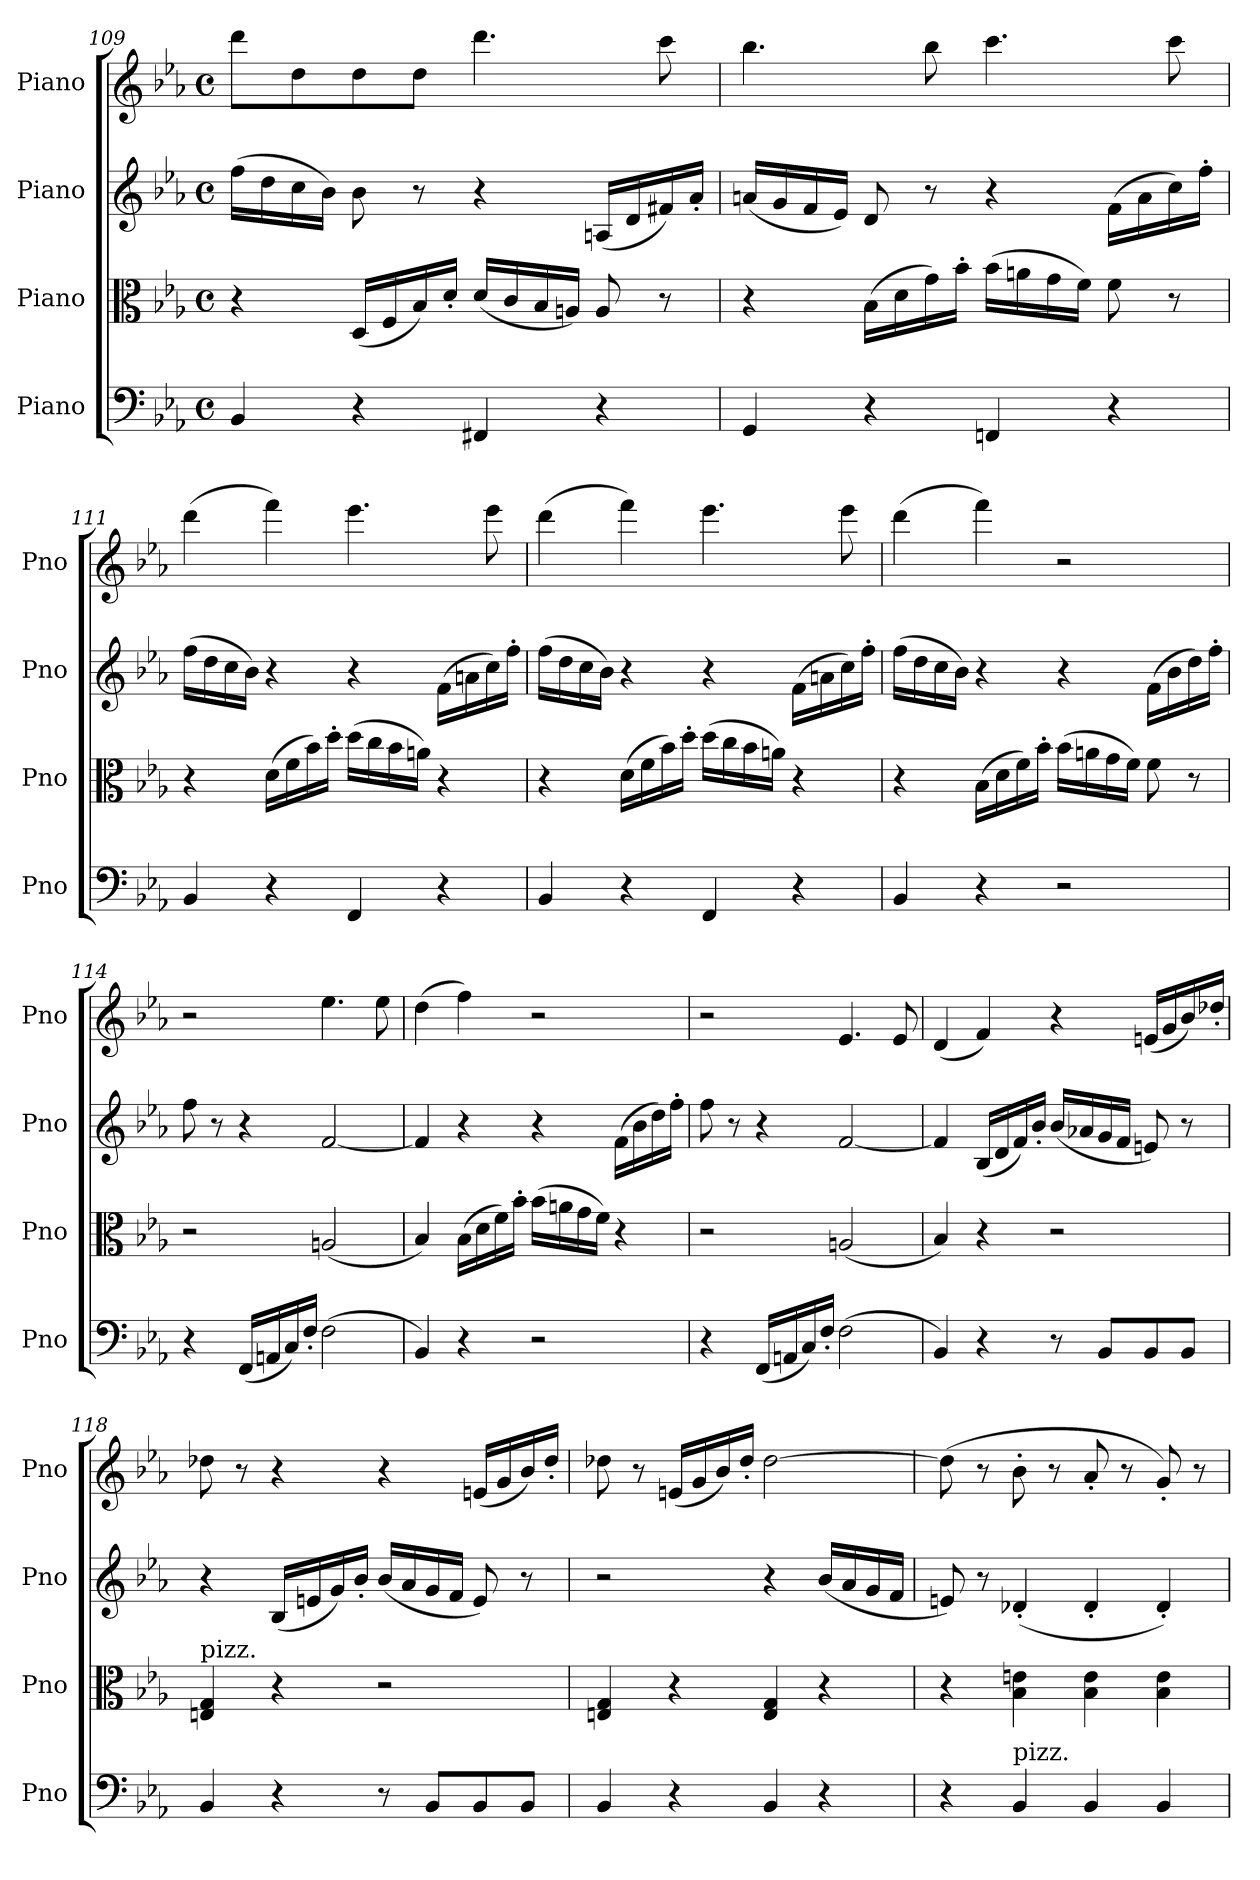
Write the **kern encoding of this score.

**kern	**kern	**kern	**kern
*part4	*part3	*part2	*part1
*staff4	*staff3	*staff2	*staff1
*I"Piano	*I"Piano	*I"Piano	*I"Piano
*I'Pno	*I'Pno	*I'Pno	*I'Pno
!!LO:LB:g=z
*clefF4	*clefC3	*clefG2	*clefG2
*k[b-e-a-]	*k[b-e-a-]	*k[b-e-a-]	*k[b-e-a-]
*M4/4	*M4/4	*M4/4	*M4/4
*met(c)	*met(c)	*met(c)	*met(c)
=109	=109	=109	=109
4BB-/	4r	(16ff\LL	8ddd\L
.	.	16dd\	.
.	.	16cc\	8dd\
.	.	16b-\JJ)	.
4r	(16D/LL	8b-\	8dd\
.	16F/	.	.
.	16B-/)	8r	8dd\J
.	16d'/JJ	.	.
4FF#X/	(16d/LL	4r	4.ddd\
.	16c/	.	.
.	16B-/	.	.
.	16An/JJ)	.	.
4r	8A/	(16An/LL	.
.	.	16d/	.
.	8r	16f#X/)	8ccc\
.	.	16a-'/JJ	.
=110	=110	=110	=110
4GG/	4r	(16an/LL	4.bb-\
.	.	16g/	.
.	.	16f/	.
.	.	16e-/JJ)	.
4r	(16B-\LL	8d/	.
.	16d\	.	.
.	16g\)	8r	8bb-\
.	16b-'\JJ	.	.
4FFn/	(16b-\LL	4r	4.ccc\
.	16an\	.	.
.	16g\	.	.
.	16f\JJ)	.	.
4r	8f\	(16f\LL	.
.	.	16a\	.
.	8r	16cc\)	8ccc\
.	.	16ff'\JJ	.
=111	=111	=111	=111
4BB-/	4r	(16ff\LL	(4ddd\
.	.	16dd\	.
.	.	16cc\	.
.	.	16b-\JJ)	.
4r	(16d\LL	4r	4fff\)
.	16f\	.	.
.	16b-\)	.	.
.	16dd'\JJ	.	.
4FF/	(16dd\LL	4r	4.eee-\
.	16cc\	.	.
.	16b-\	.	.
.	16an\JJ)	.	.
4r	4r	(16f\LL	.
.	.	16an\	.
.	.	16cc\)	8eee-\
.	.	16ff'\JJ	.
!!LO:PB:g=z
=112	=112	=112	=112
4BB-/	4r	(16ff\LL	(4ddd\
.	.	16dd\	.
.	.	16cc\	.
.	.	16b-\JJ)	.
4r	(16d\LL	4r	4fff\)
.	16f\	.	.
.	16b-\)	.	.
.	16dd'\JJ	.	.
4FF/	(16dd\LL	4r	4.eee-\
.	16cc\	.	.
.	16b-\	.	.
.	16an\JJ)	.	.
4r	4r	(16f\LL	.
.	.	16an\	.
.	.	16cc\)	8eee-\
.	.	16ff'\JJ	.
=113	=113	=113	=113
4BB-/	4r	(16ff\LL	(4ddd\
.	.	16dd\	.
.	.	16cc\	.
.	.	16b-\JJ)	.
4r	(16B-\LL	4r	4fff\)
.	16d\	.	.
.	16f\)	.	.
.	16b-'\JJ	.	.
2r	(16b-\LL	4r	2r
.	16an\	.	.
.	16g\	.	.
.	16f\JJ)	.	.
.	8f\	(16f\LL	.
.	.	16b-\	.
.	8r	16dd\)	.
.	.	16ff'\JJ	.
=114	=114	=114	=114
4r	2r	8ff\	2r
.	.	8r	.
(16FF/LL	.	4r	.
16AAn/	.	.	.
16C/)	.	.	.
16F'/JJ	.	.	.
(2F\	(2An/	[2f/	4.ee-\
.	.	.	8ee-\
=115	=115	=115	=115
4BB-/)	4B-/)	4f/]	(4dd\
4r	(16B-\LL	4r	4ff\)
.	16d\	.	.
.	16f\)	.	.
.	16b-'\JJ	.	.
2r	(16b-\LL	4r	2r
.	16an\	.	.
.	16g\	.	.
.	16f\JJ)	.	.
.	4r	(16f\LL	.
.	.	16b-\	.
.	.	16dd\)	.
.	.	16ff'\JJ	.
!!LO:LB:g=z
=116	=116	=116	=116
4r	2r	8ff\	2r
.	.	8r	.
(16FF/LL	.	4r	.
16AAn/	.	.	.
16C/)	.	.	.
16F'/JJ	.	.	.
(2F\	(2An/	[2f/	4.e-/
.	.	.	8e-/
=117	=117	=117	=117
4BB-/)	4B-/)	4f/]	(4d/
4r	4r	(16B-/LL	4f/)
.	.	16d/	.
.	.	16f/)	.
.	.	16b-'/JJ	.
8r	2r	(16b-/LL	4r
.	.	16a-X/	.
8BB-/L	.	16g/	.
.	.	16f/JJ	.
8BB-/	.	8en/)	(16en/LL
.	.	.	16g/
8BB-/J	.	8r	16b-/)
.	.	.	16dd-X'/JJ
=118	=118	=118	=118
!	!LO:TX:a:t=pizz.	!	!
4BB-/	4En/ 4G/	4r	8dd-X\
.	.	.	8r
4r	4r	(16B-/LL	4r
.	.	16en/	.
.	.	16g/)	.
.	.	16b-'/JJ	.
8r	2r	(16b-/LL	4r
.	.	16a-/	.
8BB-/L	.	16g/	.
.	.	16f/JJ	.
8BB-/	.	8e/)	(16en/LL
.	.	.	16g/
8BB-/J	.	8r	16b-/)
.	.	.	16dd-'/JJ
=119	=119	=119	=119
4BB-/	4En/ 4G/	2r	8dd-X\
.	.	.	8r
4r	4r	.	(16en/LL
.	.	.	16g/
.	.	.	16b-/)
.	.	.	16dd-'/JJ
4BB-/	4E/ 4G/	4r	[2dd-\
4r	4r	(16b-/LL	.
.	.	16a-/	.
.	.	16g/	.
.	.	16f/JJ	.
=120	=120	=120	=120
4r	4r	8en/)	(8dd-\]
.	.	8r	8r
!LO:TX:a:t=pizz.	!	!	!
4BB-/	4B-\ 4en\	(4d-X'/	8b-'\
.	.	.	8r
4BB-/	4B-\ 4e\	4d-'/	8a-'/
.	.	.	8r
4BB-/	4B-\ 4e\	4d-'/)	8g'/)
.	.	.	8r
=	=	=	=
*-	*-	*-	*-
